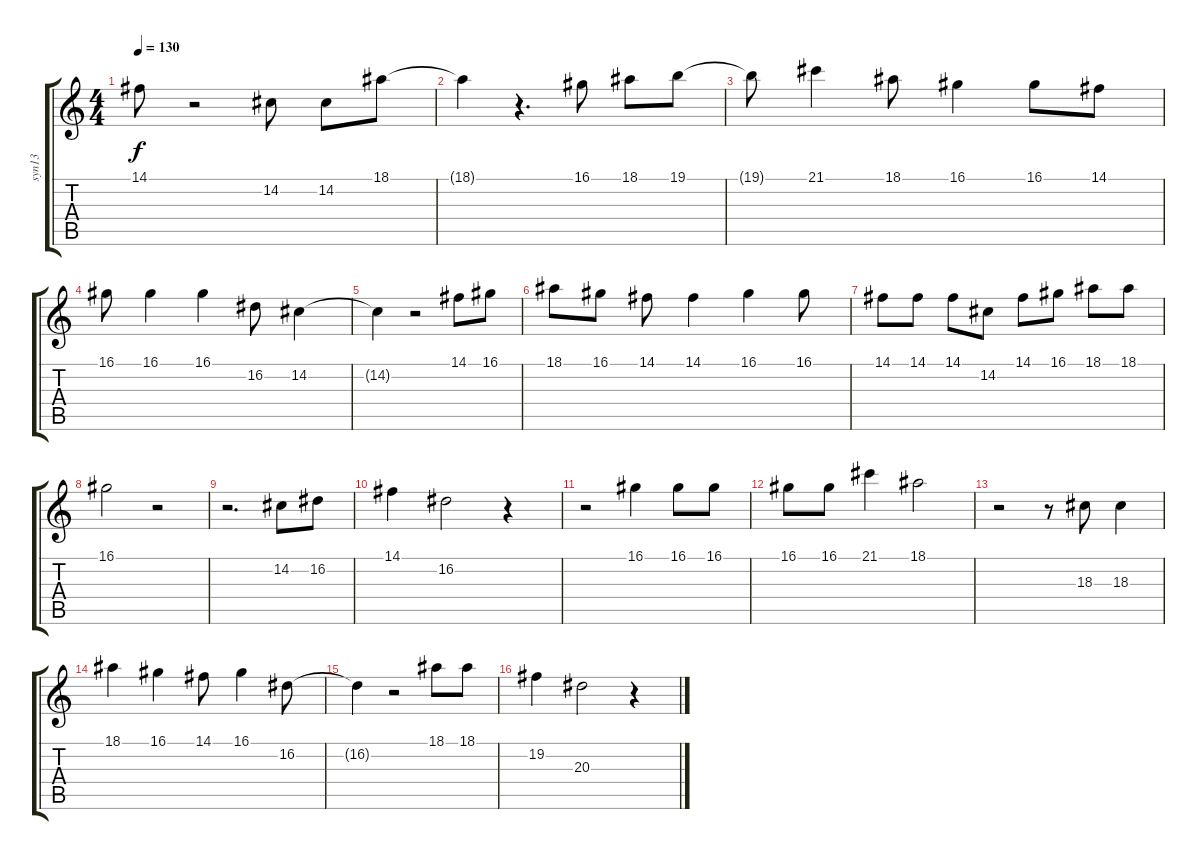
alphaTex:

\track ("syn13               " "syn13     ") {instrument pad2warm}
\staff {score tabs}
\tuning (E4 B3 G3 D3 A2 E2) {hide}
\ts (4 4)
\tempo 130
\clef g2
\ks c
14.1{t}.8{dy f} r.2 14.2.8 14.2.8 18.1.8 |
18.1{t}.4 r.4{d} 16.1.8 18.1.8 19.1.8 |
19.1{t}.8 21.1.4 18.1.8 16.1.4 16.1.8 14.1.8 |
16.1.8 16.1.4 16.1.4 16.2.8 14.2.4 |
14.2{t}.4 r.2 14.1.8 16.1.8 |
18.1.8 16.1.8 14.1.8 14.1.4 16.1.4 16.1.8 |
14.1.8 14.1.8 14.1.8 14.2.8 14.1.8 16.1.8 18.1.8 18.1.8 |
16.1.2 r.2 |
r.2{d} 14.2.8 16.2.8 |
14.1.4 16.2.2 r.4 |
r.2 16.1.4 16.1.8 16.1.8 |
16.1.8 16.1.8 21.1.4 18.1.2 |
r.2 r.8 18.3.8 18.3.4 |
18.1.4 16.1.4 14.1.8 16.1.4 16.2.8 |
16.2{t}.4 r.2 18.1.8 18.1.8 |
19.2.4 20.3.2 r.4
